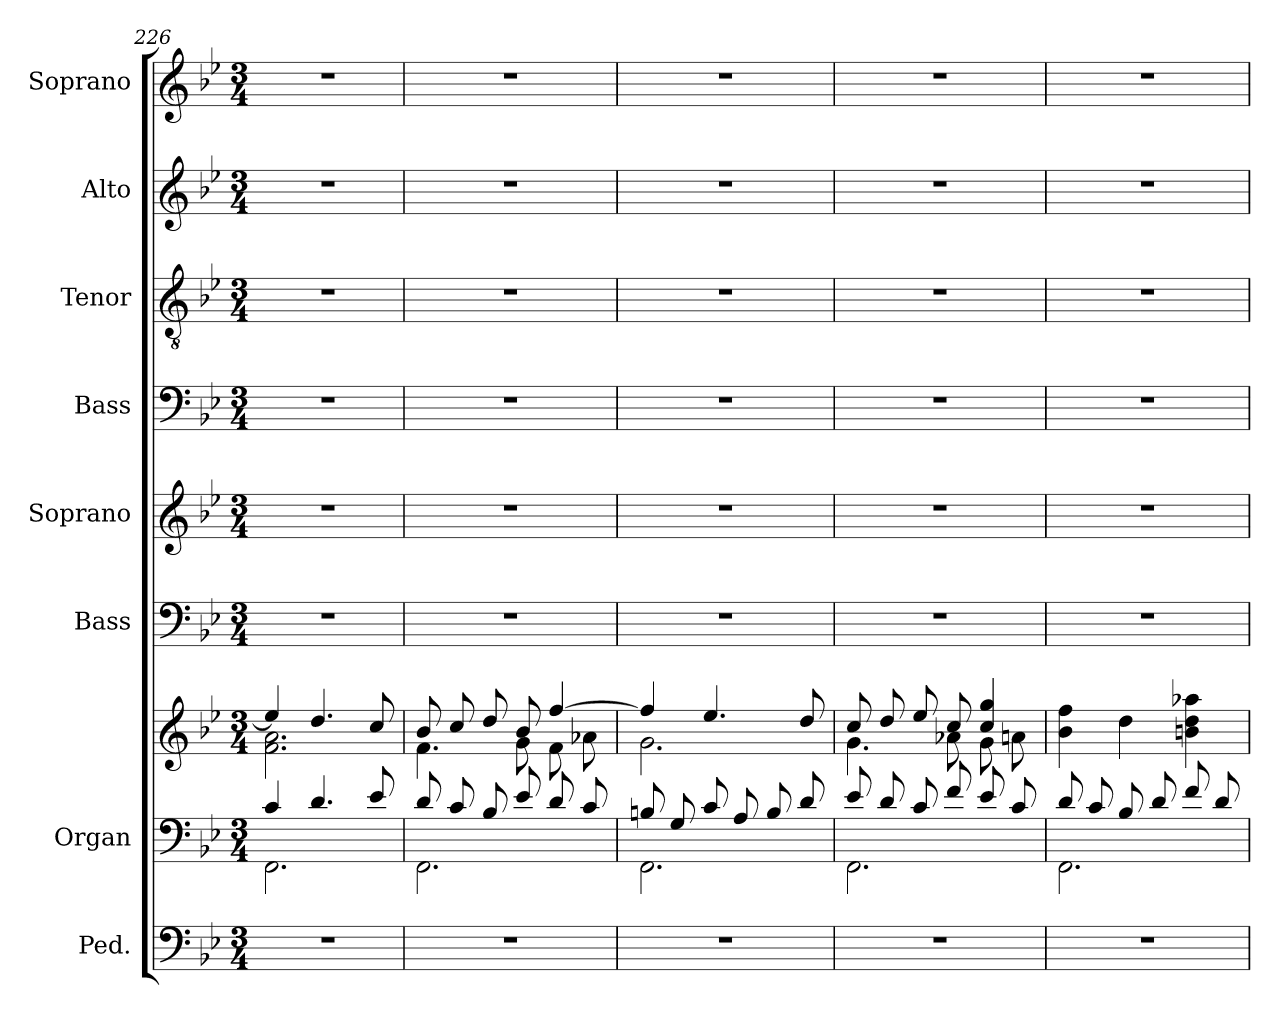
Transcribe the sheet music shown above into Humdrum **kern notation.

**kern	**kern	**kern	**kern	**kern	**kern	**kern	**kern	**kern
*part8	*part7	*part7	*part6	*part5	*part4	*part3	*part2	*part1
*staff9	*staff8	*staff7	*staff6	*staff5	*staff4	*staff3	*staff2	*staff1
*I"Ped.	*I"Organ	*	*I"Bass	*I"Soprano	*I"Bass	*I"Tenor	*I"Alto	*I"Soprano
*I'Ped	*I'Org.	*	*	*I'S. A.	*I'B.	*I'T.	*I'A.	*I'S.
*clefF4	*clefF4	*clefG2	*clefF4	*clefG2	*clefF4	*clefGv2	*clefG2	*clefG2
*	*	*	*	*	*	*ITrd7c12	*	*
*k[b-e-]	*k[b-e-]	*k[b-e-]	*k[b-e-]	*k[b-e-]	*k[b-e-]	*k[b-e-]	*k[b-e-]	*k[b-e-]
*B-:	*B-:	*B-:	*B-:	*B-:	*B-:	*B-:	*B-:	*B-:
*M3/4	*M3/4	*M3/4	*M3/4	*M3/4	*M3/4	*M3/4	*M3/4	*M3/4
=226	=226	=226	=226	=226	=226	=226	=226	=226
!	!	!LO:TX:b:i:t=sempre cresc	!	!	!	!	!	!
!LO:N:vis=1	!	!	!LO:N:vis=1	!LO:N:vis=1	!LO:N:vis=1	!LO:N:vis=1	!LO:N:vis=1	!LO:N:vis=1
*	*^	*^	*	*	*	*	*	*
2.r	4ci/	2.FFi\	4ee-i/]	2.fi\ 2.ai	2.r	2.r	2.r	2.r	2.r	2.r
.	4.di/	.	4.ddi/	.	.	.	.	.	.	.
.	8e-i/	.	8cci/	.	.	.	.	.	.	.
=227	=227	=227	=227	=227	=227	=227	=227	=227	=227	=227
!LO:N:vis=1	!	!	!	!	!LO:N:vis=1	!LO:N:vis=1	!LO:N:vis=1	!LO:N:vis=1	!LO:N:vis=1	!LO:N:vis=1
2.r	8di/	2.FFi\	8b-i/	4.fi\	2.r	2.r	2.r	2.r	2.r	2.r
.	8ci/	.	8cci/	.	.	.	.	.	.	.
.	8B-i/	.	8ddi/	.	.	.	.	.	.	.
.	8e-i/	.	8b-i/	8gi\	.	.	.	.	.	.
.	8di/	.	[4ffi/	8fi\	.	.	.	.	.	.
.	8ci/	.	.	8a-Xi\	.	.	.	.	.	.
=228	=228	=228	=228	=228	=228	=228	=228	=228	=228	=228
!LO:N:vis=1	!	!	!	!	!LO:N:vis=1	!LO:N:vis=1	!LO:N:vis=1	!LO:N:vis=1	!LO:N:vis=1	!LO:N:vis=1
2.r	8Bni/	2.FFi\	4ffi/]	2.gi\	2.r	2.r	2.r	2.r	2.r	2.r
.	8Gi/	.	.	.	.	.	.	.	.	.
.	8ci/	.	4.ee-i/	.	.	.	.	.	.	.
.	8Ai/	.	.	.	.	.	.	.	.	.
.	8Bi/	.	.	.	.	.	.	.	.	.
.	8di/	.	8ddi/	.	.	.	.	.	.	.
!!LO:LB:g=z
=229	=229	=229	=229	=229	=229	=229	=229	=229	=229	=229
!LO:N:vis=1	!	!	!	!	!LO:N:vis=1	!LO:N:vis=1	!LO:N:vis=1	!LO:N:vis=1	!LO:N:vis=1	!LO:N:vis=1
2.r	8e-i/	2.FFi\	8cci/	4.gi\	2.r	2.r	2.r	2.r	2.r	2.r
.	8di/	.	8ddi/	.	.	.	.	.	.	.
.	8ci/	.	8ee-i/	.	.	.	.	.	.	.
.	8fi/	.	8cci/	8a-Xi\	.	.	.	.	.	.
.	8e-i/	.	4cci/ 4ggi	8gi\	.	.	.	.	.	.
.	8ci/	.	.	8ani\	.	.	.	.	.	.
=230	=230	=230	=230	=230	=230	=230	=230	=230	=230	=230
!LO:N:vis=1	!	!	!	!	!LO:N:vis=1	!LO:N:vis=1	!LO:N:vis=1	!LO:N:vis=1	!LO:N:vis=1	!LO:N:vis=1
*	*	*	*v	*v	*	*	*	*	*	*
2.r	8di/	2.FFi\	4b-i\ 4ffi	2.r	2.r	2.r	2.r	2.r	2.r
.	8ci/	.	.	.	.	.	.	.	.
.	8B-i/	.	4ddi\	.	.	.	.	.	.
.	8di/	.	.	.	.	.	.	.	.
.	8fi/	.	4bni\ 4ddi 4aa-Xi	.	.	.	.	.	.
.	8di/	.	.	.	.	.	.	.	.
*	*v	*v	*	*	*	*	*	*	*
=	=	=	=	=	=	=	=	=
*-	*-	*-	*-	*-	*-	*-	*-	*-
